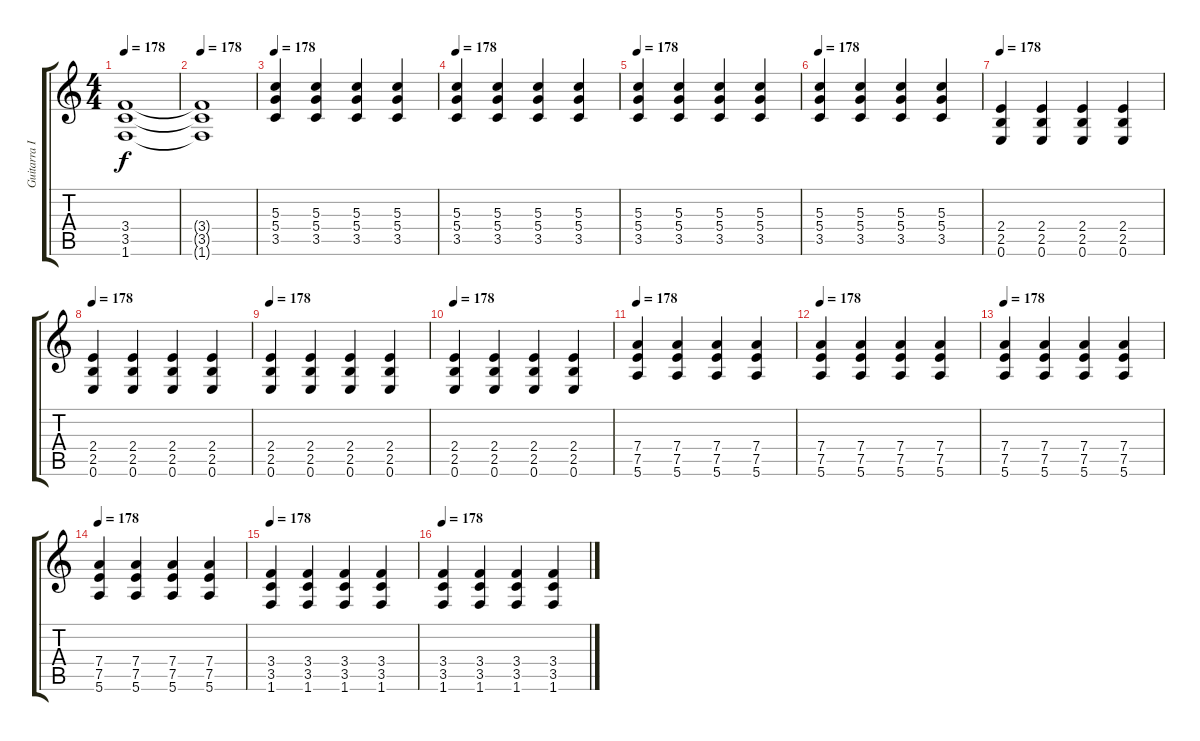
\track ("Guitarra I" "Guitarra I") {instrument overdrivenguitar}
\staff {score tabs}
\tuning (E4 B3 G3 D3 A2 E2) {hide}
\ts (4 4)
\tempo 178
\clef g2
\ks c
(3.4 3.5 1.6).1{dy f} |
\tempo 178
(3.4{t} 3.5{t} 1.6{t}).1 |
\tempo 178
(5.3 5.4 3.5).4 (5.3 5.4 3.5).4 (5.3 5.4 3.5).4 (5.3 5.4 3.5).4 |
\tempo 178
(5.3 5.4 3.5).4 (5.3 5.4 3.5).4 (5.3 5.4 3.5).4 (5.3 5.4 3.5).4 |
\tempo 178
(5.3 5.4 3.5).4 (5.3 5.4 3.5).4 (5.3 5.4 3.5).4 (5.3 5.4 3.5).4 |
\tempo 178
(5.3 5.4 3.5).4 (5.3 5.4 3.5).4 (5.3 5.4 3.5).4 (5.3 5.4 3.5).4 |
\tempo 178
(2.4 2.5 0.6).4 (2.4 2.5 0.6).4 (2.4 2.5 0.6).4 (2.4 2.5 0.6).4 |
\tempo 178
(2.4 2.5 0.6).4 (2.4 2.5 0.6).4 (2.4 2.5 0.6).4 (2.4 2.5 0.6).4 |
\tempo 178
(2.4 2.5 0.6).4 (2.4 2.5 0.6).4 (2.4 2.5 0.6).4 (2.4 2.5 0.6).4 |
\tempo 178
(2.4 2.5 0.6).4 (2.4 2.5 0.6).4 (2.4 2.5 0.6).4 (2.4 2.5 0.6).4 |
\tempo 178
(7.4 7.5 5.6).4 (7.4 7.5 5.6).4 (7.4 7.5 5.6).4 (7.4 7.5 5.6).4 |
\tempo 178
(7.4 7.5 5.6).4 (7.4 7.5 5.6).4 (7.4 7.5 5.6).4 (7.4 7.5 5.6).4 |
\tempo 178
(7.4 7.5 5.6).4 (7.4 7.5 5.6).4 (7.4 7.5 5.6).4 (7.4 7.5 5.6).4 |
\tempo 178
(7.4 7.5 5.6).4 (7.4 7.5 5.6).4 (7.4 7.5 5.6).4 (7.4 7.5 5.6).4 |
\tempo 178
(3.4 3.5 1.6).4 (3.4 3.5 1.6).4 (3.4 3.5 1.6).4 (3.4 3.5 1.6).4 |
\tempo 178
(3.4 3.5 1.6).4 (3.4 3.5 1.6).4 (3.4 3.5 1.6).4 (3.4 3.5 1.6).4
